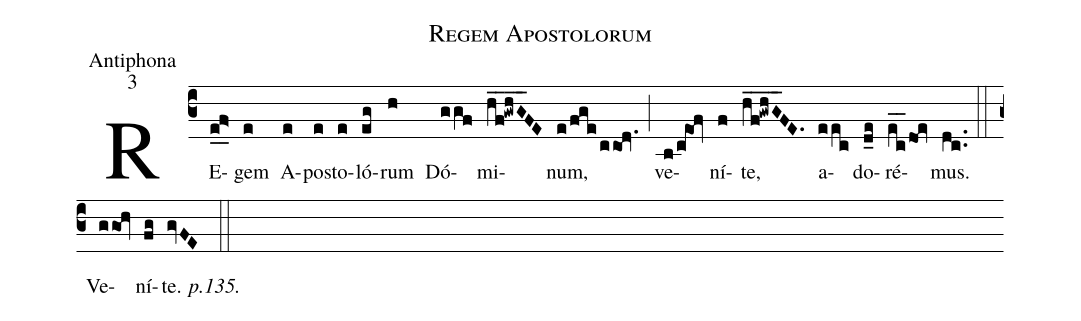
name:Regem Apostolorum;
office-part:Antiphona;
mode:3;
%%
(c3)RE(e_0!f>_0)gem(e) A(e)po(e)sto(e)ló(eg)rum(h) Dó(ggf)mi(hf__!gwhG__FE)num,(e/fge/ccod.) (;) ve(b/c@eof)ní(f)te,(hf__!gwhG__FE.) a(eec)do(d_e)ré(ec__doe)mus.(dc..) (::) Ve(g/goh)ní(fg)te. <i>p.135.</i>(gvFE) (::)
